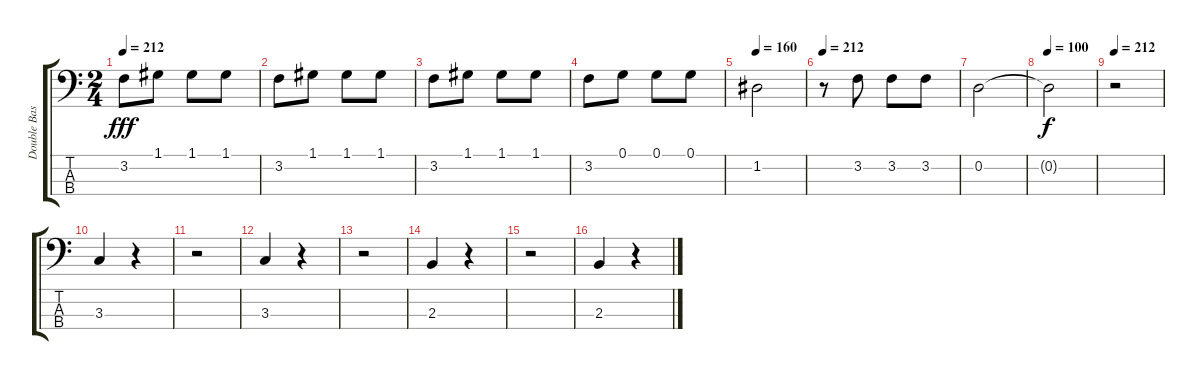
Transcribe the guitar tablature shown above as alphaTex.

\track ("Double Bass" "Double Bas") {instrument contrabass}
\staff {score tabs}
\tuning (G2 D2 A1 E1) {hide}
\ts (2 4)
\tempo 212
\clef f4
\ks c
3.2.8{dy fff} 1.1.8 1.1.8 1.1.8 |
3.2.8 1.1.8 1.1.8 1.1.8 |
3.2.8 1.1.8 1.1.8 1.1.8 |
3.2.8 0.1.8 0.1.8 0.1.8 |
\tempo 160
1.2.2 |
\tempo 212
r.8 3.2.8 3.2.8 3.2.8 |
0.2.2 |
\tempo 100
0.2{t}.2{dy f} |
\tempo 212
r.2 |
3.3.4 r.4 |
r.2 |
3.3.4 r.4 |
r.2 |
2.3.4 r.4 |
r.2 |
2.3.4 r.4
